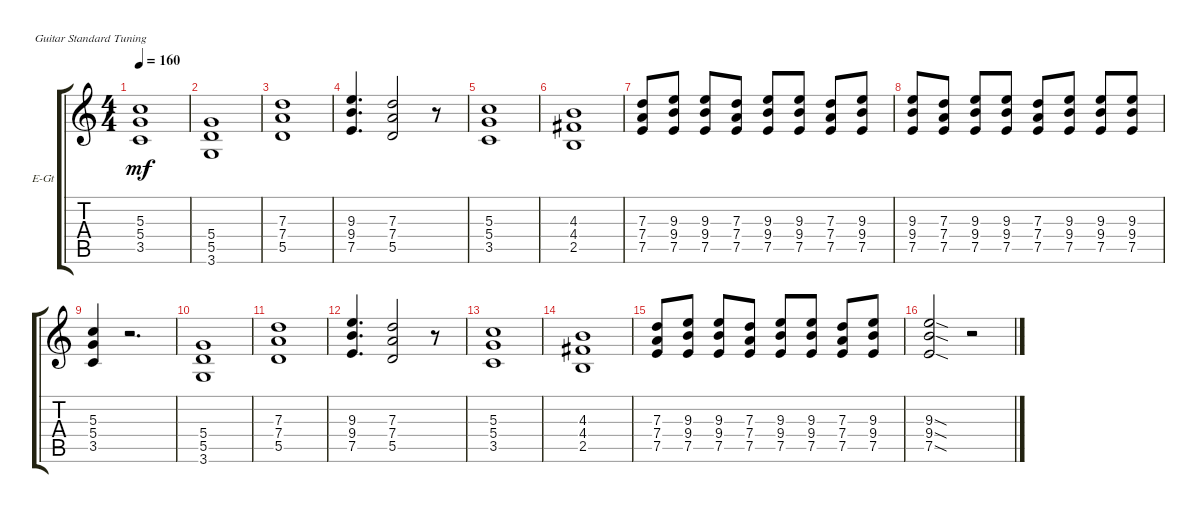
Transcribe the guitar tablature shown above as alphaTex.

\defaultSystemsLayout 4
\bracketExtendMode groupsimilarinstruments
\firstSystemTrackNameOrientation horizontal
\otherSystemsTrackNameOrientation horizontal
\track ("Electric Guitar" "E-Gt") {instrument overdrivenguitar}
\staff {score tabs}
\tuning (E4 B3 G3 D3 A2 E2)
\ts (4 4)
\tempo 160
\clef g2
\ks c
(5.3 5.4 3.5).1{dy mf} |
(5.4 5.5 3.6).1 |
(7.3 7.4 5.5).1 |
(9.3 9.4 7.5).4{d} (7.3 7.4 5.5).2 r.8 |
(5.3 5.4 3.5).1 |
(4.3 4.4 2.5).1 |
(7.3 7.4 7.5).8 (9.3 9.4 7.5).8 (9.3 9.4 7.5).8 (7.3 7.4 7.5).8 (9.3 9.4 7.5).8 (9.3 9.4 7.5).8 (7.3 7.4 7.5).8 (9.3 9.4 7.5).8 |
(9.3 9.4 7.5).8 (7.3 7.4 7.5).8 (9.3 9.4 7.5).8 (9.3 9.4 7.5).8 (7.3 7.4 7.5).8 (9.3 9.4 7.5).8 (9.3 9.4 7.5).8 (9.3 9.4 7.5).8 |
(5.3 5.4 3.5).4 r.2{d} |
(5.4 5.5 3.6).1 |
(7.3 7.4 5.5).1 |
(9.3 9.4 7.5).4{d} (7.3 7.4 5.5).2 r.8 |
(5.3 5.4 3.5).1 |
(4.3 4.4 2.5).1 |
(7.3 7.4 7.5).8 (9.3 9.4 7.5).8 (9.3 9.4 7.5).8 (7.3 7.4 7.5).8 (9.3 9.4 7.5).8 (9.3 9.4 7.5).8 (7.3 7.4 7.5).8 (9.3 9.4 7.5).8 |
(9.3{sod} 9.4{sod} 7.5{sod}).2 r.2
